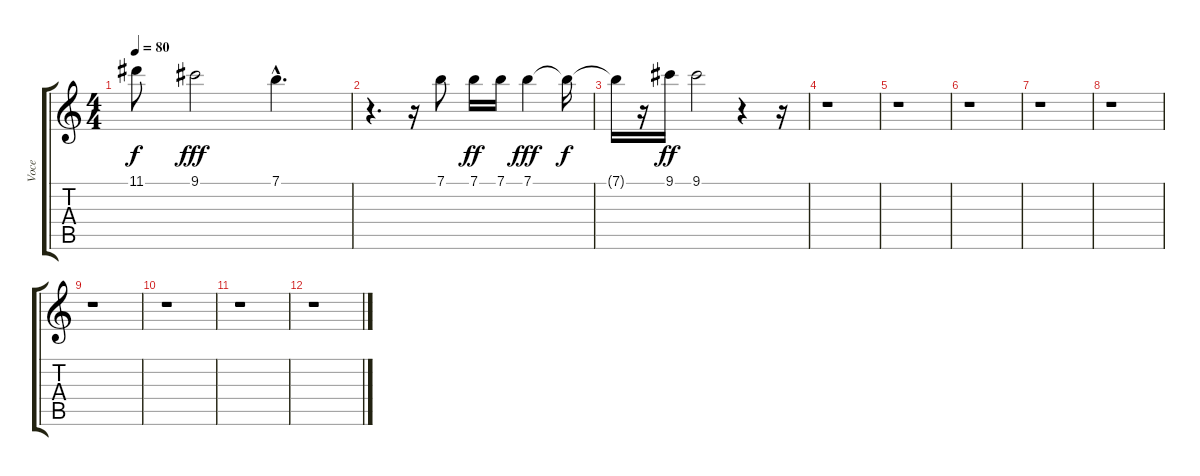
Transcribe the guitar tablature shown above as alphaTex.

\track ("Voce" "Voce") {instrument acousticguitarsteel}
\staff {score tabs}
\tuning (E4 B3 G3 D3 A2 E2) {hide}
\ts (4 4)
\tempo 80
\clef g2
\ks c
11.1{t}.8{dy f} 9.1.2{dy fff} 7.1{hac}.4{d} |
r.4{d} r.16 7.1.8 7.1.16{dy ff} 7.1.16 7.1.4{dy fff} 7.1{t}.16{dy f} |
7.1{t}.16 r.16 9.1.16{dy ff} 9.1.2 r.4 r.16 |
r.1 |
r.1 |
r.1 |
r.1 |
r.1 |
r.1 |
r.1 |
r.1 |
r.1
